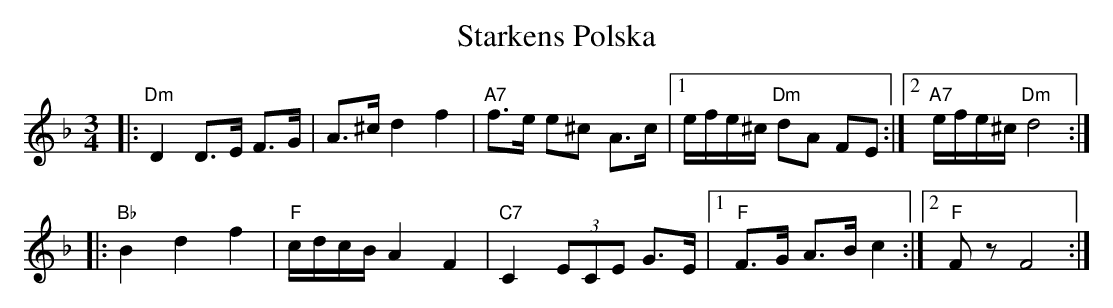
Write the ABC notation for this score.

X:1
T:Starkens Polska
M:3/4
L:1/8
K:Dm
|: "Dm"D2 D>E F>G | A>^c d2 f2 | "A7"f>e e^c A>c |1 e/f/e/^c/ "Dm"dA FE :|2 "A7"e/f/e/^c/ "Dm"d4 :|
|: "Bb"B2 d2 f2 | "F"c/d/c/B/ A2 F2 | "C7"C2 (3ECE G>E |1 "F"F>G A>B c2 :|2 "F"Fz F4 :|
